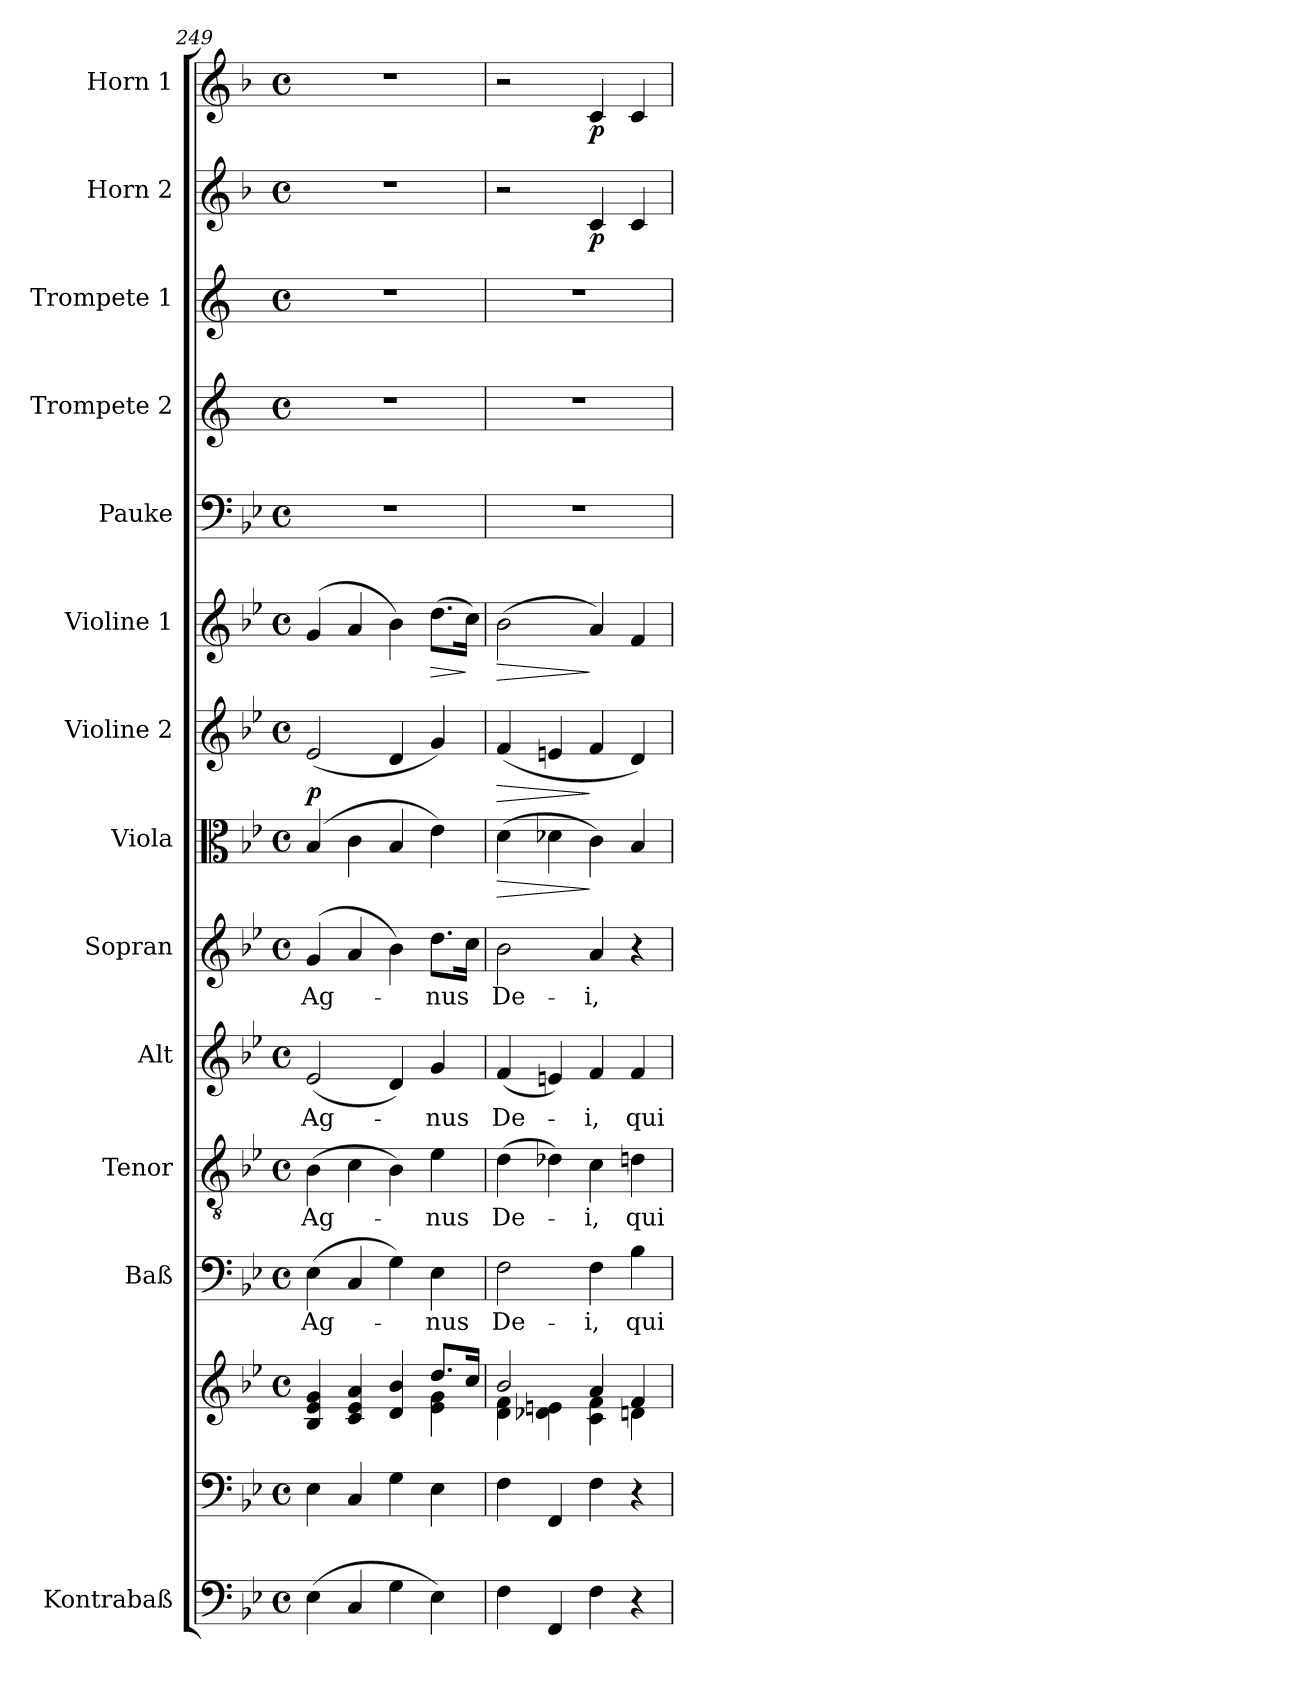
**kern	**kern	**kern	**kern	**text	**kern	**text	**kern	**text	**kern	**text	**kern	**dynam	**kern	**dynam	**kern	**dynam	**kern	**kern	**kern	**kern	**dynam	**kern	**dynam
*part14	*part13	*part13	*part12	*part12	*part11	*part11	*part10	*part10	*part9	*part9	*part8	*part8	*part7	*part7	*part6	*part6	*part5	*part4	*part3	*part2	*part2	*part1	*part1
*staff15	*staff14	*staff13	*staff12	*staff12	*staff11	*staff11	*staff10	*staff10	*staff9	*staff9	*staff8	*staff8	*staff7	*staff7	*staff6	*staff6	*staff5	*staff4	*staff3	*staff2	*staff2	*staff1	*staff1
*I"Kontrabaß	*	*	*I"Baß	*	*I"Tenor	*	*I"Alt	*	*I"Sopran	*	*I"Viola	*	*I"Violine 2	*	*I"Violine 1	*	*I"Pauke	*I"Trompete 2	*I"Trompete 1	*I"Horn 2	*	*I"Horn 1	*
*I'Kb.	*	*	*	*	*	*	*	*	*	*	*I'Vla.	*	*I'Vl. 2	*	*I'Vl. 1	*	*	*I'Tr. 2	*I'Tr. 1	*I'Hr. 2	*	*I'Hr. 1	*
!!LO:PB:g=z
*clefF4	*clefF4	*clefG2	*clefF4	*	*clefGv2	*	*clefG2	*	*clefG2	*	*clefC3	*	*clefG2	*	*clefG2	*	*clefF4	*clefG2	*clefG2	*clefG2	*	*clefG2	*
*ITrd7c12	*	*	*	*	*	*	*	*	*	*	*	*	*	*	*	*	*	*ITrd1c2	*ITrd1c2	*ITrd4c7	*	*ITrd4c7	*
*k[b-e-]	*k[b-e-]	*k[b-e-]	*k[b-e-]	*	*k[b-e-]	*	*k[b-e-]	*	*k[b-e-]	*	*k[b-e-]	*	*k[b-e-]	*	*k[b-e-]	*	*k[b-e-]	*k[b-e-]	*k[b-e-]	*k[b-e-]	*	*k[b-e-]	*
*B-:	*B-:	*B-:	*B-:	*	*B-:	*	*B-:	*	*B-:	*	*B-:	*	*B-:	*	*B-:	*	*B-:	*B-:	*B-:	*B-:	*	*B-:	*
*M4/4	*M4/4	*M4/4	*M4/4	*	*M4/4	*	*M4/4	*	*M4/4	*	*M4/4	*	*M4/4	*	*M4/4	*	*M4/4	*M4/4	*M4/4	*M4/4	*	*M4/4	*
*met(c)	*met(c)	*met(c)	*met(c)	*	*met(c)	*	*met(c)	*	*met(c)	*	*met(c)	*	*met(c)	*	*met(c)	*	*met(c)	*met(c)	*met(c)	*met(c)	*	*met(c)	*
=249	=249	=249	=249	=249	=249	=249	=249	=249	=249	=249	=249	=249	=249	=249	=249	=249	=249	=249	=249	=249	=249	=249	=249
*	*	*^	*	*	*	*	*	*	*	*	*	*	*	*	*	*	*	*	*	*	*	*	*
!	!	!	!	!	!LO:LY:b	!	!LO:LY:b	!	!LO:LY:b	!	!LO:LY:b	!	!	!	!LO:DY:b	!	!	!	!	!	!	!	!	!
(>4EE-\	4E-\	4B-/ 4e-/ 4g/	2.ryy	(>4E-\	Ag-	(>4B-\	Ag-	(<2e-/	Ag-	(4g/	Ag-	(4B-/	.	(<2e-/	p	(4g/	.	1r	1r	1r	1r	.	1r	.
4CC/	4C/	4c/ 4e-/ 4a/	.	4C/	.	4c\	.	.	.	4a/	.	4c\	.	.	.	4a/	.	.	.	.	.	.	.	.
4GG\	4G\	4d/ 4b-/	.	4G\)	.	4B-\)	.	4d/)	.	4b-\)	.	4B-/	.	4d/	.	4b-\)	.	.	.	.	.	.	.	.
!	!	!	!	!	!LO:LY:b	!	!LO:LY:b	!	!LO:LY:b	!	!LO:LY:b	!	!	!	!	!	!LO:HP:b	!	!	!	!	!	!	!
4EE-\)	4E-\	8.dd/L	4e-\ 4g\	4E-\	-nus	4e-\	-nus	4g/	-nus	8.dd\L	-nus	4e-\)	.	4g/)	.	(>8.dd\L	>	.	.	.	.	.	.	.
.	.	16cc/Jk	.	.	.	.	.	.	.	16cc\Jk	.	.	.	.	.	16cc\Jk)	]	.	.	.	.	.	.	.
=250	=250	=250	=250	=250	=250	=250	=250	=250	=250	=250	=250	=250	=250	=250	=250	=250	=250	=250	=250	=250	=250	=250	=250	=250
!	!	!	!	!	!LO:LY:b	!	!LO:LY:b	!	!LO:LY:b	!	!LO:LY:b	!	!LO:HP:b	!	!LO:HP:b	!	!LO:HP:b	!	!	!	!	!	!	!
4FF\	4F\	2b-/	4d\ 4f\	2F\	De-	(>4d\	De-	(<4f/	De-	2b-\	De-	(>4d\	>	(<4f/	>	(>2b-\	>	1r	1r	1r	2r	.	2r	.
4FFF/	4FF/	.	4d-X\ 4en\	.	.	4d-X\)	.	4en/)	.	.	.	4d-X\	.	4en/	.	.	.	.	.	.	.	.	.	.
!	!	!	!	!	!LO:LY:b	!	!LO:LY:b	!	!LO:LY:b	!	!LO:LY:b	!	!	!	!	!	!	!	!	!	!	!LO:DY:b	!	!LO:DY:b
4FF\	4F\	4a/	4c\ 4f\	4F\	-i,	4c\	-i,	4f/	-i,	4a/	-i,	4c\)	]	4f/	]	4a/)	]	.	.	.	4F/	p	4F/	p
!	!	!	!	!	!LO:LY:b	!	!LO:LY:b	!	!LO:LY:b	!	!	!	!	!	!	!	!	!	!	!	!	!	!	!
4r	4r	4f/	4dn\	4B-\	qui	4dn\	qui	4f/	qui	4r	.	4B-/	.	4d/)	.	4f/	.	.	.	.	4F/	.	4F/	.
*	*	*v	*v	*	*	*	*	*	*	*	*	*	*	*	*	*	*	*	*	*	*	*	*	*
=	=	=	=	=	=	=	=	=	=	=	=	=	=	=	=	=	=	=	=	=	=	=	=
*-	*-	*-	*-	*-	*-	*-	*-	*-	*-	*-	*-	*-	*-	*-	*-	*-	*-	*-	*-	*-	*-	*-	*-
